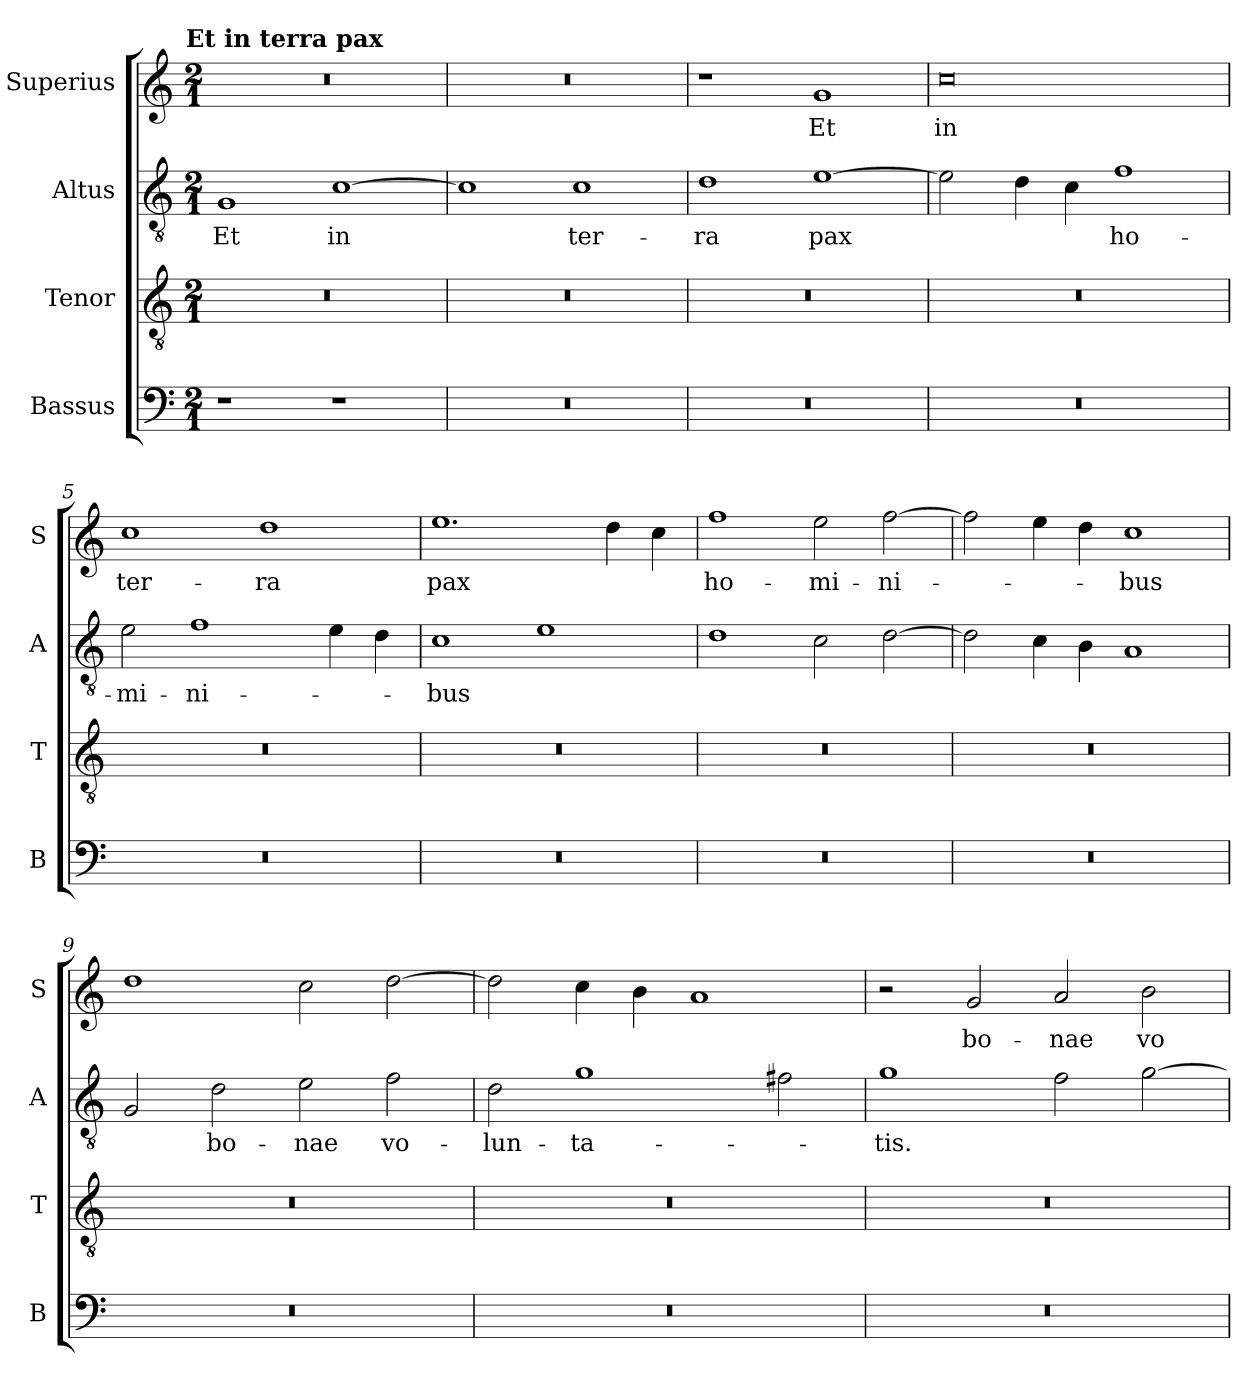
**kern	**kern	**kern	**text	**kern	**text
*part4	*part3	*part2	*part2	*part1	*part1
*staff4	*staff3	*staff2	*staff2	*staff1	*staff1
*I"Bassus	*I"Tenor	*I"Altus	*	*I"Superius	*
*I'B	*I'T	*I'A	*	*I'S	*
*clefF4	*clefGv2	*clefGv2	*	*clefG2	*
*k[]	*k[]	*k[]	*	*k[]	*
!!LO:TX:omd:t=Et in terra pax
*M2/1	*M2/1	*M2/1	*	*M2/1	*
=1	=1	=1	=1	=1	=1
1r	0r	1G	Et	0r	.
1r	.	[1c	in	.	.
=2	=2	=2	=2	=2	=2
0r	0r	1c]	.	0r	.
.	.	1c	ter-	.	.
=3	=3	=3	=3	=3	=3
0r	0r	1d	-ra	1r	.
.	.	[1e	pax	1g	Et
=4	=4	=4	=4	=4	=4
0r	0r	2e\]	.	0cc	in
.	.	4d\	.	.	.
.	.	4c\	.	.	.
.	.	1f	ho-	.	.
=5	=5	=5	=5	=5	=5
0r	0r	2e\	-mi-	1cc	ter-
.	.	1f	-ni-	.	.
.	.	.	.	1dd	-ra
.	.	4e\	.	.	.
.	.	4d\	.	.	.
=6	=6	=6	=6	=6	=6
0r	0r	1c	-bus	1.ee	pax
.	.	1e	.	.	.
.	.	.	.	4dd\	.
.	.	.	.	4cc\	.
=7	=7	=7	=7	=7	=7
0r	0r	1d	.	1ff	ho-
.	.	2c\	.	2ee\	-mi-
.	.	[2d\	.	[2ff\	-ni-
=8	=8	=8	=8	=8	=8
0r	0r	2d\]	.	2ff\]	.
.	.	4c\	.	4ee\	.
.	.	4B\	.	4dd\	.
.	.	1A	.	1cc	-bus
=9	=9	=9	=9	=9	=9
0r	0r	2G/	.	1dd	.
.	.	2d\	bo-	.	.
.	.	2e\	-nae	2cc\	.
.	.	2f\	vo-	[2dd\	.
=10	=10	=10	=10	=10	=10
0r	0r	2d\	-lun-	2dd\]	.
.	.	1g	-ta-	4cc\	.
.	.	.	.	4b\	.
.	.	.	.	1a	.
.	.	2f#X\	.	.	.
=11	=11	=11	=11	=11	=11
0r	0r	1g	-tis.	2r	.
.	.	.	.	2g/	bo-
.	.	2f\	.	2a/	-nae
.	.	[2g\	.	2b\	vo-
=	=	=	=	=	=
*-	*-	*-	*-	*-	*-
